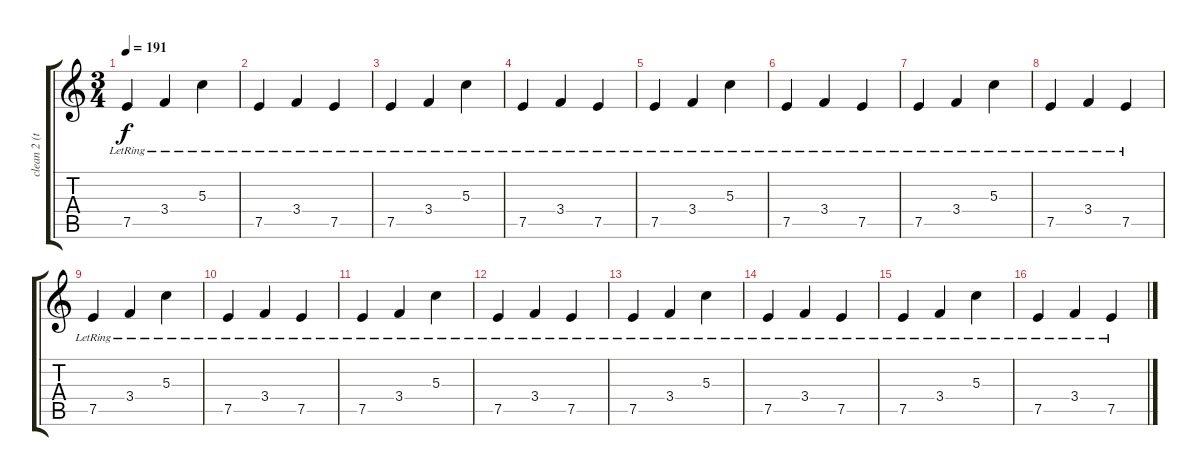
\track ("clean 2 (tymon)" "clean 2 (t") {instrument electricguitarjazz}
\staff {score tabs}
\tuning (E4 B3 G3 D3 A2 E2) {hide}
\ts (3 4)
\tempo 191
\clef g2
\ks c
7.5{lr}.4{dy f volume 8 instrument electricguitarjazz} 3.4{lr}.4 5.3{lr}.4 |
7.5{lr}.4 3.4{lr}.4 7.5{lr}.4 |
7.5{lr}.4 3.4{lr}.4 5.3{lr}.4 |
7.5{lr}.4 3.4{lr}.4 7.5{lr}.4 |
7.5{lr}.4 3.4{lr}.4 5.3{lr}.4 |
7.5{lr}.4 3.4{lr}.4 7.5{lr}.4 |
7.5{lr}.4 3.4{lr}.4 5.3{lr}.4 |
7.5{lr}.4 3.4{lr}.4 7.5{lr}.4 |
7.5{lr}.4 3.4{lr}.4 5.3{lr}.4 |
7.5{lr}.4 3.4{lr}.4 7.5{lr}.4 |
7.5{lr}.4 3.4{lr}.4 5.3{lr}.4 |
7.5{lr}.4 3.4{lr}.4 7.5{lr}.4 |
7.5{lr}.4 3.4{lr}.4 5.3{lr}.4 |
7.5{lr}.4 3.4{lr}.4 7.5{lr}.4 |
7.5{lr}.4 3.4{lr}.4 5.3{lr}.4 |
7.5{lr}.4 3.4{lr}.4 7.5{lr}.4
